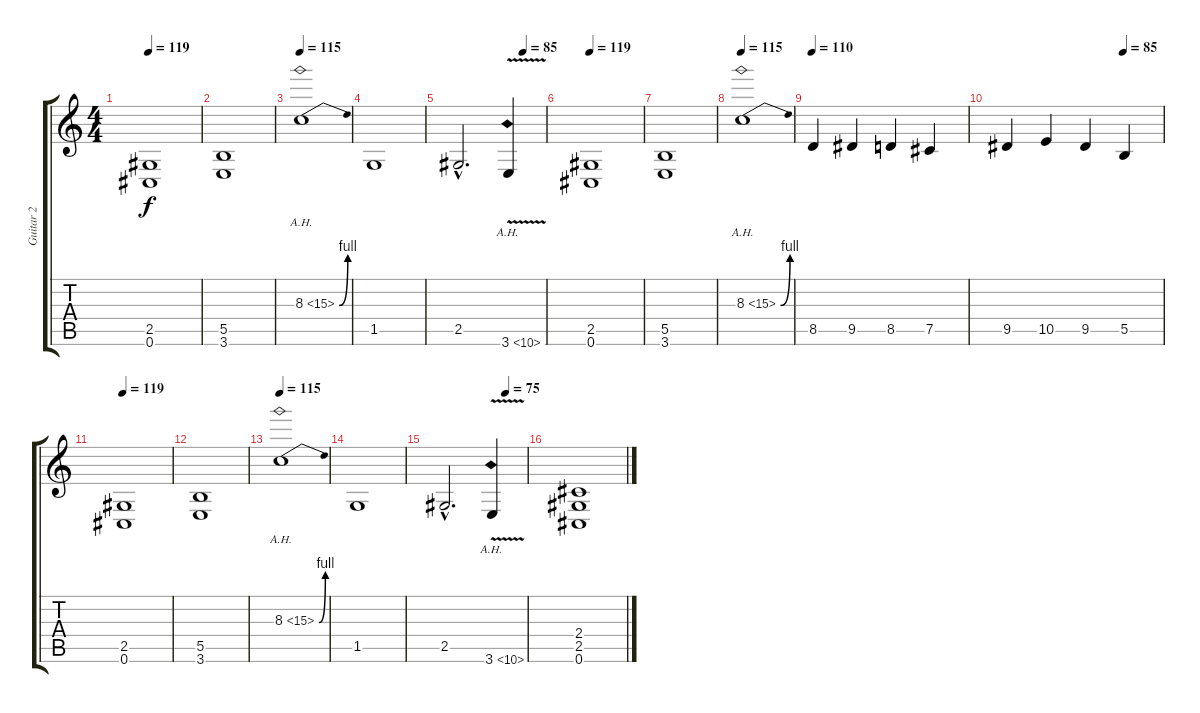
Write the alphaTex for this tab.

\track ("Guitar 2" "Guitar 2") {instrument distortionguitar}
\staff {score tabs}
\tuning (Db4 Ab3 E3 B2 Gb2 Db2) {hide}
\ts (4 4)
\tempo 119
\clef g2
\ks c
(2.5 0.6).1{dy f} |
(5.5 3.6).1 |
\tempo 115
8.3{be (bend 0 0 60 4) ah 7}.1 |
1.5.1 |
\tempo (85 0.75)
2.5{hac}.2{d} 3.6{ah 7 v}.4 |
\tempo 119
(2.5 0.6).1 |
(5.5 3.6).1 |
\tempo 115
8.3{be (bend 0 0 60 4) ah 7}.1 |
\tempo 110
8.5.4 9.5.4 8.5.4 7.5.4 |
\tempo (85 0.75)
9.5.4 10.5.4 9.5.4 5.5.4 |
\tempo 119
(2.5 0.6).1 |
(5.5 3.6).1 |
\tempo 115
8.3{be (bend 0 0 60 4) ah 7}.1 |
1.5.1 |
\tempo (75 0.75)
2.5{hac}.2{d} 3.6{ah 7 v}.4 |
(2.4 2.5 0.6).1
